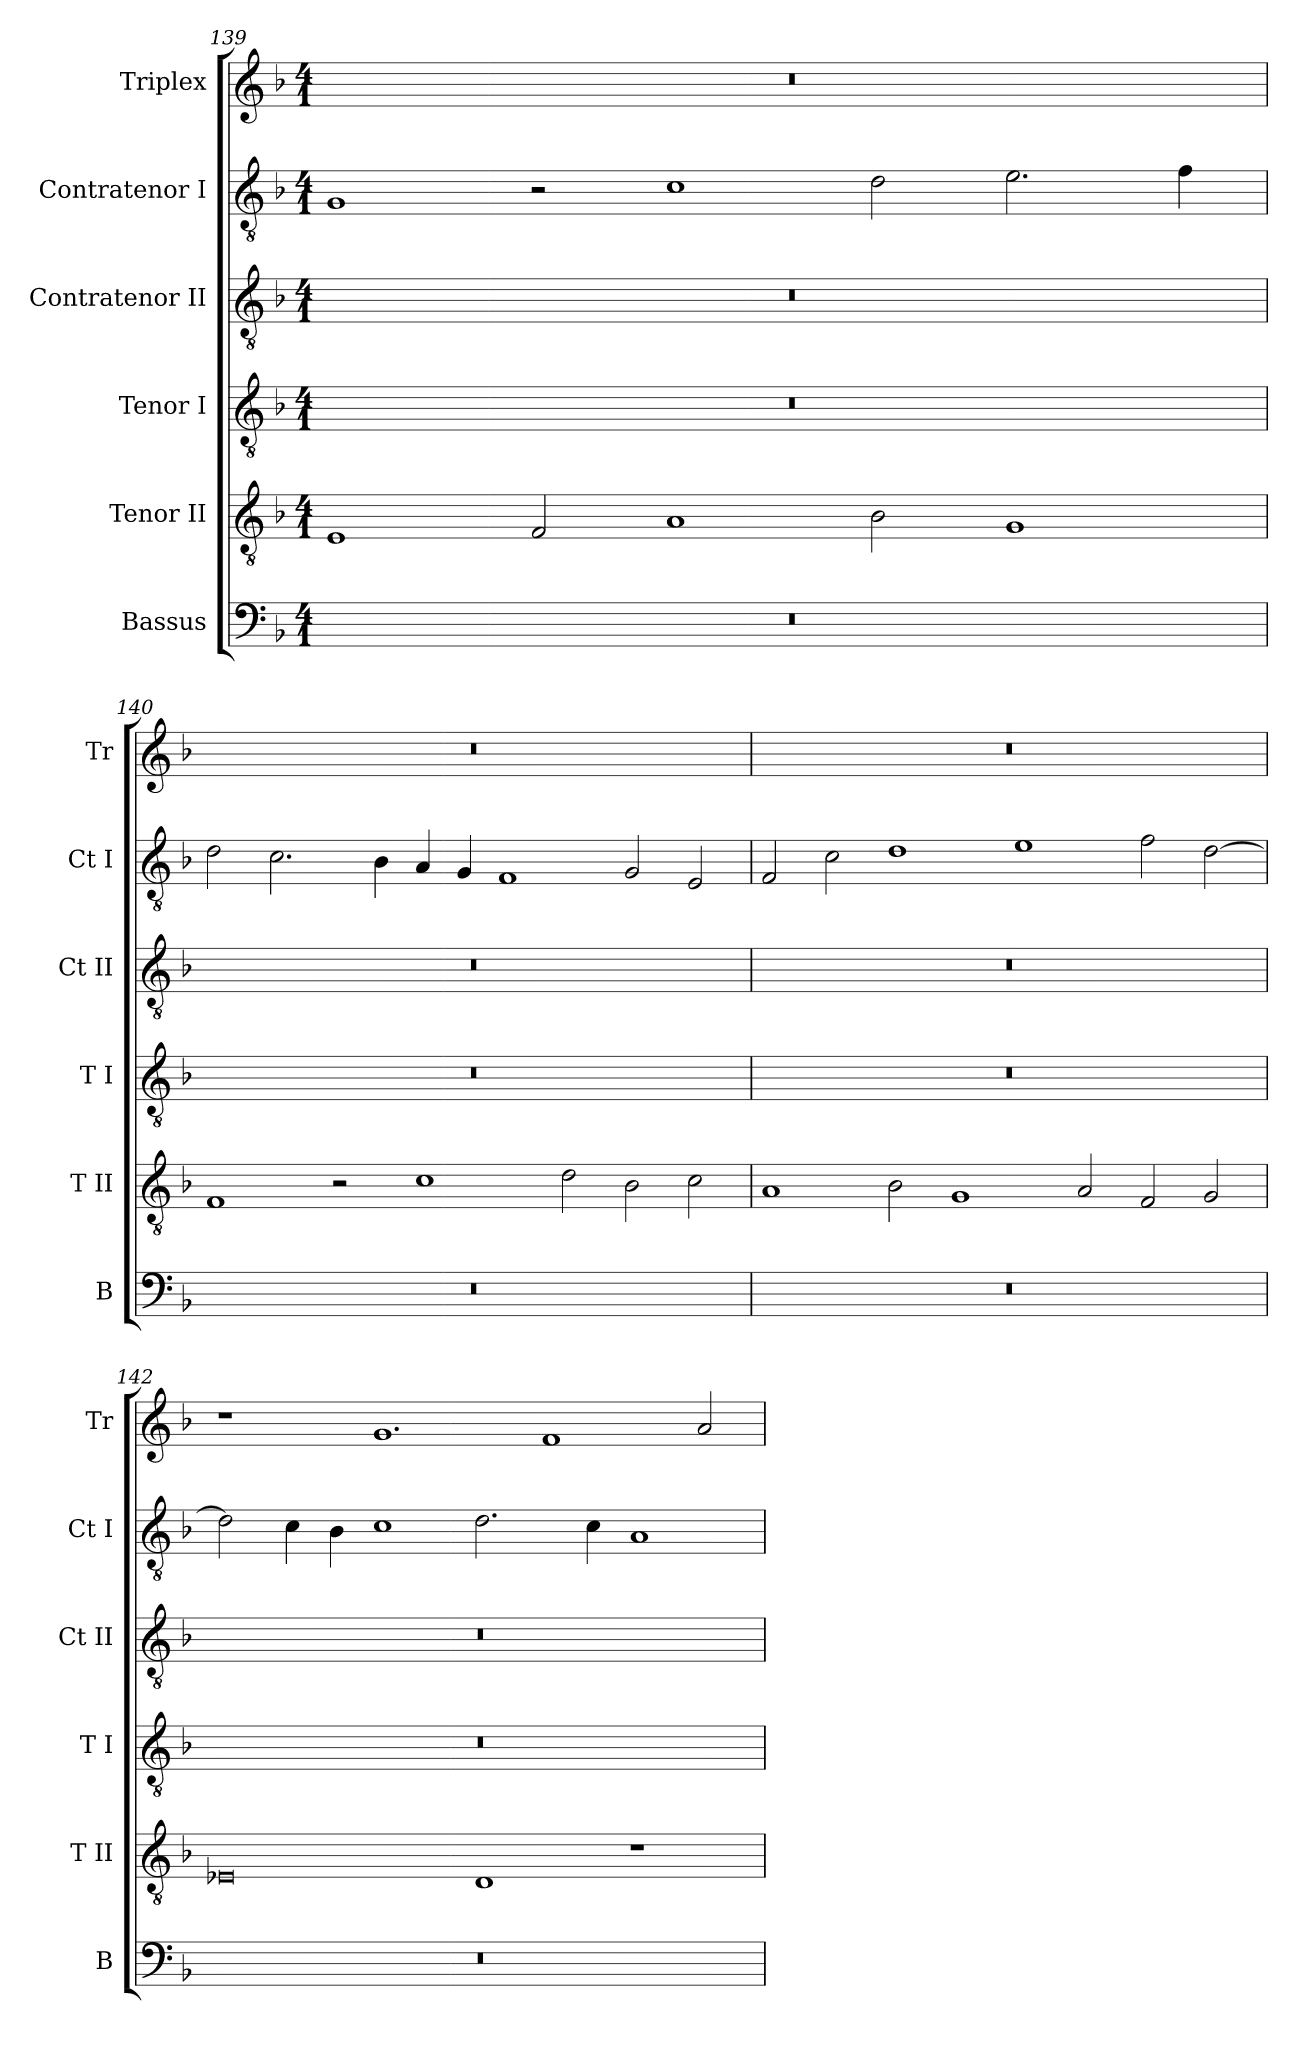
**kern	**kern	**kern	**kern	**kern	**kern
*part6	*part5	*part4	*part3	*part2	*part1
*staff6	*staff5	*staff4	*staff3	*staff2	*staff1
*I"Bassus	*I"Tenor II	*I"Tenor I	*I"Contratenor II	*I"Contratenor I	*I"Triplex
*I'B	*I'T II	*I'T I	*I'Ct II	*I'Ct I	*I'Tr
*clefF4	*clefGv2	*clefGv2	*clefGv2	*clefGv2	*clefG2
*	*ITrd7c12	*ITrd7c12	*ITrd7c12	*ITrd7c12	*
*k[b-]	*k[b-]	*k[b-]	*k[b-]	*k[b-]	*k[b-]
*F:	*F:	*F:	*F:	*F:	*F:
*M4/1	*M4/1	*M4/1	*M4/1	*M4/1	*M4/1
=139	=139	=139	=139	=139	=139
!LO:N:vis=1	!	!LO:N:vis=1	!LO:N:vis=1	!	!LO:N:vis=1
00r	1EEi	00r	00r	1GGi	00r
.	2FFi/	.	.	2r	.
.	1AAi	.	.	1Ci	.
.	2BB-i\	.	.	2Di\	.
.	1GGi	.	.	2.Ei\	.
.	.	.	.	4Fi\	.
!!LO:LB:g=z
=140`	=140`	=140`	=140`	=140`	=140`
!LO:N:vis=1	!	!LO:N:vis=1	!LO:N:vis=1	!	!LO:N:vis=1
00r	1FFi	00r	00r	2Di\	00r
.	.	.	.	2.Ci\	.
.	2r	.	.	.	.
.	.	.	.	4BB-i\	.
.	1Ci	.	.	4AAi/	.
.	.	.	.	4GGi/	.
.	.	.	.	1FFi	.
.	2Di\	.	.	.	.
.	2BB-i\	.	.	2GGi/	.
.	2Ci\	.	.	2EEi/	.
=141`	=141`	=141`	=141`	=141`	=141`
!LO:N:vis=1	!	!LO:N:vis=1	!LO:N:vis=1	!	!LO:N:vis=1
00r	1AAi	00r	00r	2FFi/	00r
.	.	.	.	2Ci\	.
.	2BB-i\	.	.	1Di	.
.	1GGi	.	.	.	.
.	.	.	.	1Ei	.
.	2AAi/	.	.	.	.
.	2FFi/	.	.	2Fi\	.
.	2GGi/	.	.	[>2Di\	.
!!LO:LB:g=z
=142`	=142`	=142`	=142`	=142`	=142`
!LO:N:vis=1	!	!LO:N:vis=1	!LO:N:vis=1	!	!
00r	0EE-Xi	00r	00r	2Di\]	1r
.	.	.	.	4Ci\	.
.	.	.	.	4BB-i\	.
.	.	.	.	1Ci	1.gi
.	1DDi	.	.	2.Di\	.
.	.	.	.	.	1fi
.	.	.	.	4Ci\	.
.	1r	.	.	1AAi	.
.	.	.	.	.	2ai/
=`	=`	=`	=`	=`	=`
*-	*-	*-	*-	*-	*-
